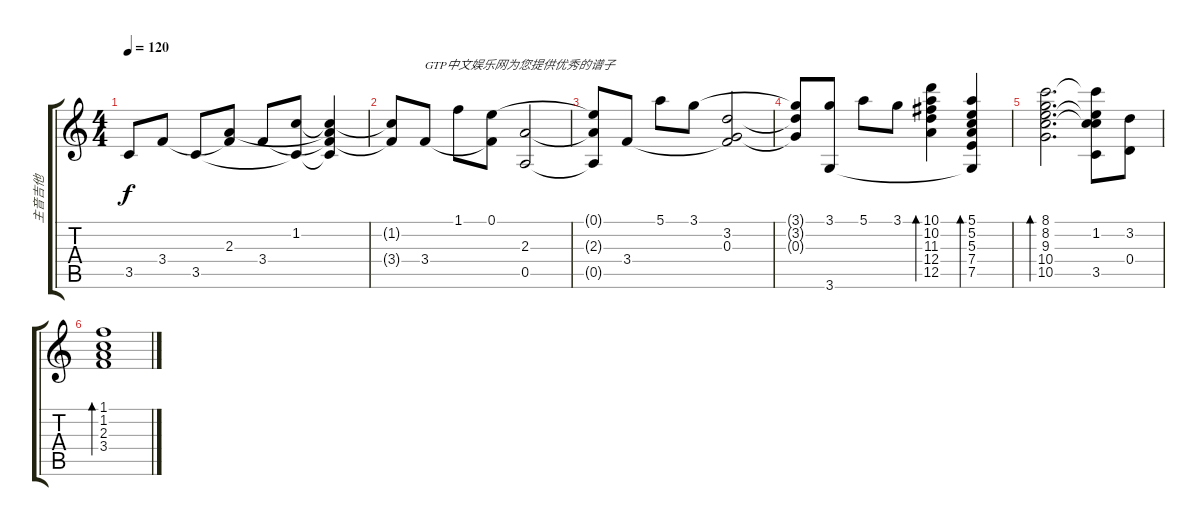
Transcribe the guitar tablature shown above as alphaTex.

\track ("主音吉他" "主音吉他") {instrument overdrivenguitar}
\staff {score tabs}
\tuning (E4 B3 G3 D3 A2 E2) {hide}
\ts (4 4)
\tempo 120
\tempo 70
\tempo 120
\clef g2
\ks c
3.5.8{dy f instrument overdrivenguitar} 3.4.8 3.5.8 (2.3 3.4{t}).8 3.4.8 (1.2 3.5{t}).8 (1.2{t} 2.3{t} 3.4{t} 3.5{t}).4 |
(1.2{t} 3.4{t}).8 3.4.8{txt "GTP中文娱乐网为您提供优秀的谱子"} 1.1.8 (0.1 3.4{t}).8 (2.3 0.5).2 |
(0.1{t} 2.3{t} 0.5{t}).8 3.4.8 5.1.8 3.1.8 (3.2 0.3 3.4{t}).2 |
(3.1{t} 3.2{t} 0.3{t}).8 (3.1 3.6).8 5.1.8 3.1.8 (10.1 10.2 11.3 12.4 12.5).4{bd 120} (5.1 5.2 5.3 7.4 7.5 3.6{t}).4{bd 120} |
(8.1 8.2 9.3 10.4 10.5).2{d bd 120} (8.1{t} 1.2 9.3{t} 10.4{t} 3.5).8 (3.2 0.4).8 |
(1.1 1.2 2.3 3.4).1{bd 480}
